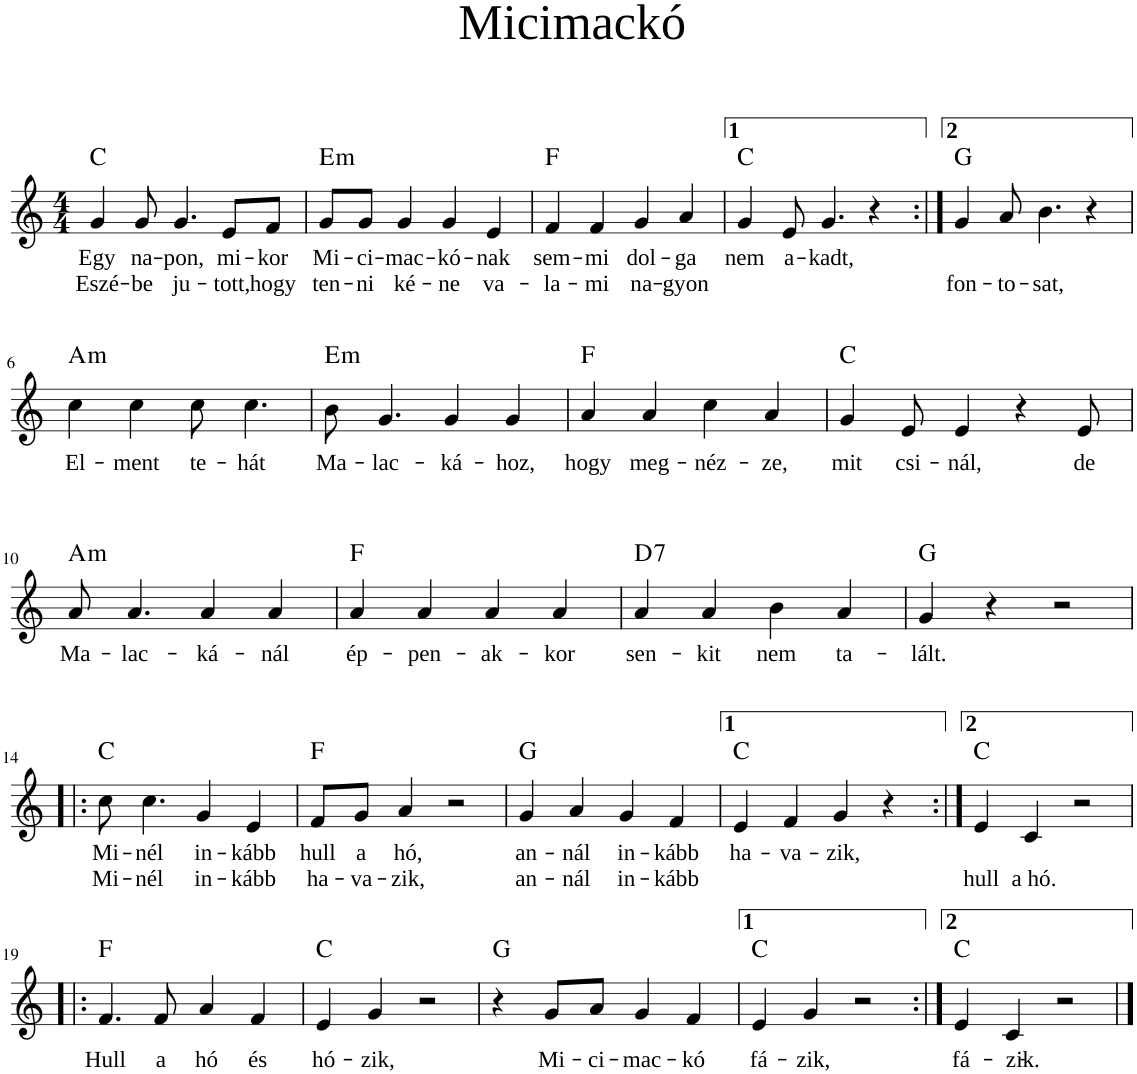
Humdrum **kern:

**kern	**text	**text	**harte
*part1	*part1	*part1	*part1
*staff1	*staff1	*staff1	*
*I"Piano	*	*	*
*I'Pno	*	*	*
*clefG2	*	*	*
*k[]	*	*	*
*M4/4	*	*	*
=1	=1	=1	=1
!	!LO:LY:b	!LO:LY:b	!
4g/	Egy	Eszé-	C:maj
!	!LO:LY:b	!LO:LY:b	!
8g/	na-	-be	.
!	!LO:LY:b	!LO:LY:b	!
4.g/	-pon,	ju-	.
!	!LO:LY:b	!LO:LY:b	!
8e/L	mi-	-tott,	.
!	!LO:LY:b	!LO:LY:b	!
8f/J	-kor	hogy	.
=2	=2	=2	=2
!	!LO:LY:b	!LO:LY:b	!LO:H:kt=m
8g/L	Mi-	ten-	E:min
!	!LO:LY:b	!LO:LY:b	!
8g/J	-ci-	-ni	.
!	!LO:LY:b	!LO:LY:b	!
4g/	-mac-	ké-	.
!	!LO:LY:b	!LO:LY:b	!
4g/	-kó-	-ne	.
!	!LO:LY:b	!LO:LY:b	!
4e/	-nak	va-	.
=3	=3	=3	=3
!	!LO:LY:b	!LO:LY:b	!
4f/	sem-	-la-	F:maj
!	!LO:LY:b	!LO:LY:b	!
4f/	-mi	-mi	.
!	!LO:LY:b	!LO:LY:b	!
4g/	dol-	na-	.
!	!LO:LY:b	!LO:LY:b	!
4a/	-ga	-gyon	.
=4	=4	=4	=4
!	!LO:LY:b	!	!
4g/	nem	.	C:maj
!	!LO:LY:b	!	!
8e/	a-	.	.
!	!LO:LY:b	!	!
4.g/	-kadt,	.	.
4r	.	.	.
=5:|!	=5:|!	=5:|!	=5:|!
!	!	!LO:LY:b	!
4g/	.	fon-	G:maj
!	!	!LO:LY:b	!
8a/	.	-to-	.
!	!	!LO:LY:b	!
4.b\	.	-sat,	.
4r	.	.	.
!!LO:LB:g=z
=6	=6	=6	=6
!	!LO:LY:b	!	!LO:H:kt=m
4cc\	El-	.	A:min
!	!LO:LY:b	!	!
4cc\	-ment	.	.
!	!LO:LY:b	!	!
8cc\	te-	.	.
!	!LO:LY:b	!	!
4.cc\	-hát	.	.
=7	=7	=7	=7
!	!LO:LY:b	!	!LO:H:kt=m
8b\	Ma-	.	E:min
!	!LO:LY:b	!	!
4.g/	-lac-	.	.
!	!LO:LY:b	!	!
4g/	-ká-	.	.
!	!LO:LY:b	!	!
4g/	-hoz,	.	.
=8	=8	=8	=8
!	!LO:LY:b	!	!
4a/	hogy	.	F:maj
!	!LO:LY:b	!	!
4a/	meg-	.	.
!	!LO:LY:b	!	!
4cc\	-néz-	.	.
!	!LO:LY:b	!	!
4a/	-ze,	.	.
=9	=9	=9	=9
!	!LO:LY:b	!	!
4g/	mit	.	C:maj
!	!LO:LY:b	!	!
8e/	csi-	.	.
!	!LO:LY:b	!	!
4e/	-nál,	.	.
4r	.	.	.
!	!LO:LY:b	!	!
8e/	de	.	.
!!LO:LB:g=z
=10	=10	=10	=10
!	!LO:LY:b	!	!LO:H:kt=m
8a/	Ma-	.	A:min
!	!LO:LY:b	!	!
4.a/	-lac-	.	.
!	!LO:LY:b	!	!
4a/	-ká-	.	.
!	!LO:LY:b	!	!
4a/	-nál	.	.
=11	=11	=11	=11
!	!LO:LY:b	!	!
4a/	ép-	.	F:maj
!	!LO:LY:b	!	!
4a/	-pen-	.	.
!	!LO:LY:b	!	!
4a/	-ak-	.	.
!	!LO:LY:b	!	!
4a/	-kor	.	.
=12	=12	=12	=12
!	!LO:LY:b	!	!LO:H:kt=7
4a/	sen-	.	D:7
!	!LO:LY:b	!	!
4a/	-kit	.	.
!	!LO:LY:b	!	!
4b\	nem	.	.
!	!LO:LY:b	!	!
4a/	ta-	.	.
=13	=13	=13	=13
!	!LO:LY:b	!	!
4g/	-lált.	.	G:maj
4r	.	.	.
2r	.	.	.
!!LO:LB:g=z
=14!|:	=14!|:	=14!|:	=14!|:
!	!LO:LY:b	!LO:LY:b	!
8cc\	Mi-	Mi-	C:maj
!	!LO:LY:b	!LO:LY:b	!
4.cc\	-nél	-nél	.
!	!LO:LY:b	!LO:LY:b	!
4g/	in-	in-	.
!	!LO:LY:b	!LO:LY:b	!
4e/	-kább	-kább	.
=15	=15	=15	=15
!	!LO:LY:b	!LO:LY:b	!
8f/L	hull	ha-	F:maj
!	!LO:LY:b	!LO:LY:b	!
8g/J	a	-va-	.
!	!LO:LY:b	!LO:LY:b	!
4a/	hó,	-zik,	.
2r	.	.	.
=16	=16	=16	=16
!	!LO:LY:b	!LO:LY:b	!
4g/	an-	an-	G:maj
!	!LO:LY:b	!LO:LY:b	!
4a/	-nál	-nál	.
!	!LO:LY:b	!LO:LY:b	!
4g/	in-	in-	.
!	!LO:LY:b	!LO:LY:b	!
4f/	-kább	-kább	.
=17	=17	=17	=17
!	!LO:LY:b	!	!
4e/	ha-	.	C:maj
!	!LO:LY:b	!	!
4f/	-va-	.	.
!	!LO:LY:b	!	!
4g/	-zik,	.	.
4r	.	.	.
=18:|!	=18:|!	=18:|!	=18:|!
!	!	!LO:LY:b	!
4e/	.	hull	C:maj
!	!	!LO:LY:b	!
4c/	.	a hó.	.
2r	.	.	.
!!LO:LB:g=z
=19!|:	=19!|:	=19!|:	=19!|:
!	!LO:LY:b	!	!
4.f/	Hull	.	F:maj
!	!LO:LY:b	!	!
8f/	a	.	.
!	!LO:LY:b	!	!
4a/	hó	.	.
!	!LO:LY:b	!	!
4f/	és	.	.
=20	=20	=20	=20
!	!LO:LY:b	!	!
4e/	hó-	.	C:maj
!	!LO:LY:b	!	!
4g/	-zik,	.	.
2r	.	.	.
=21	=21	=21	=21
4r	.	.	G:maj
!	!LO:LY:b	!	!
8g/L	Mi-	.	.
!	!LO:LY:b	!	!
8a/J	-ci-	.	.
!	!LO:LY:b	!	!
4g/	-mac-	.	.
!	!LO:LY:b	!	!
4f/	-kó	.	.
=22	=22	=22	=22
!	!LO:LY:b	!	!
4e/	fá-	.	C:maj
!	!LO:LY:b	!	!
4g/	-zik,	.	.
2r	.	.	.
=23:|!	=23:|!	=23:|!	=23:|!
!	!LO:LY:b	!	!
4e/	fá-	.	C:maj
!	!LO:LY:b	!	!
4c/	-zik.-	.	.
2r	.	.	.
==	==	==	==
*-	*-	*-	*-
